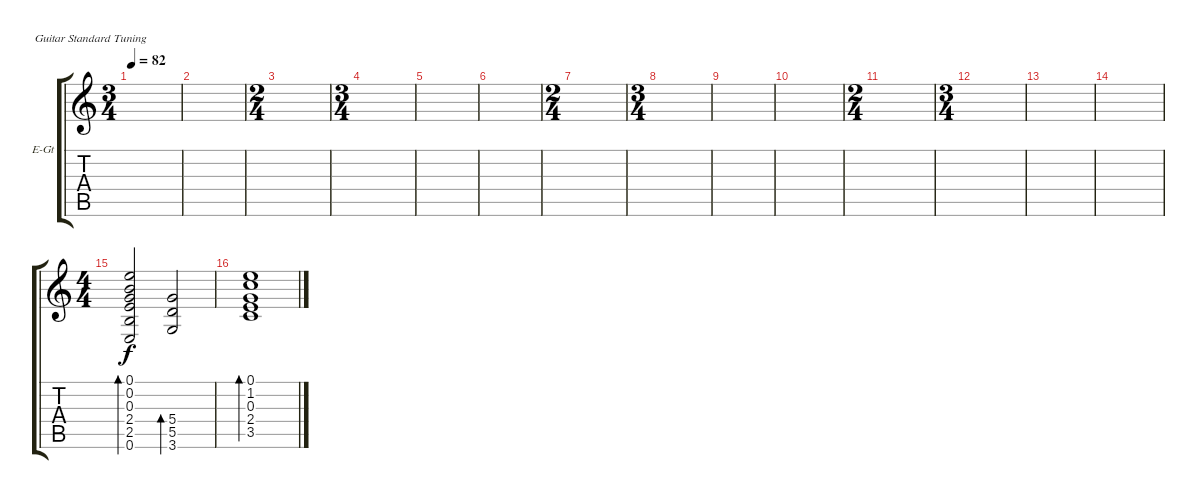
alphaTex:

\bracketExtendMode groupsimilarinstruments
\firstSystemTrackNameOrientation horizontal
\otherSystemsTrackNameOrientation horizontal
\track ("Gtr Dist 2" "E-Gt") {instrument overdrivenguitar}
\staff {score tabs}
\tuning (E4 B3 G3 D3 A2 E2)
\ts (3 4)
\beaming (8 2 2 2)
\tempo 82
\clef g2
\ks c
|
|
\ts (2 4)
\beaming (8 2 2)
|
\ts (3 4)
\beaming (8 2 2 2)
|
|
|
\ts (2 4)
\beaming (8 2 2)
|
\ts (3 4)
\beaming (8 2 2 2)
|
|
|
\ts (2 4)
\beaming (8 2 2)
|
\ts (3 4)
\beaming (8 2 2 2)
|
|
|
\ts (4 4)
\beaming (8 2 2 2 2)
(0.1 0.2 0.3 2.4 2.5 0.6).2{bd 120} (5.4 5.5 3.6).2{bd 120} |
(0.1 1.2 0.3 2.4 3.5).1{bd 120}
